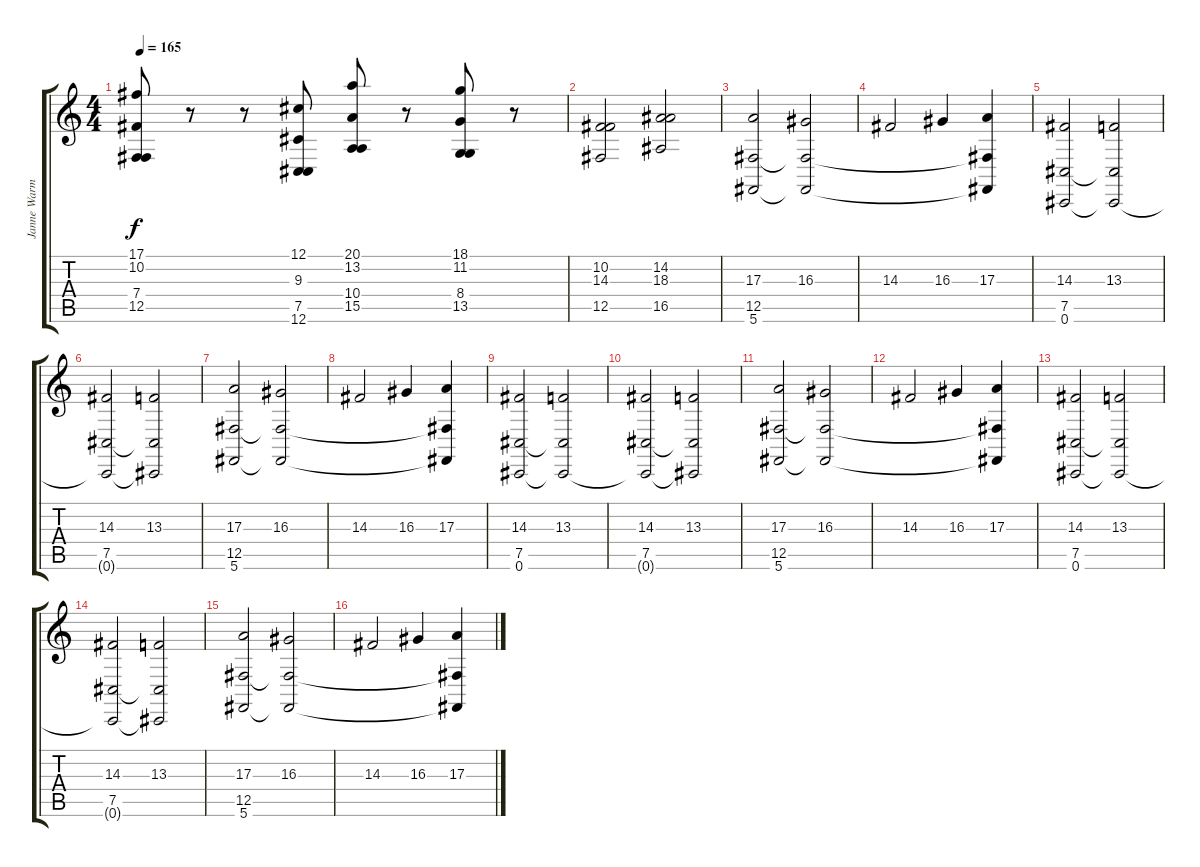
\track ("Janne Warman" "Janne Warm") {instrument stringensemble1}
\staff {score tabs}
\tuning (Db4 Ab3 E3 B2 Gb2 Db2) {hide}
\ts (4 4)
\tempo 165
\clef g2
\ks c
(17.1 10.2 7.4 12.5).8{dy f instrument orchestrahit} r.8 r.8 (12.1 9.3 7.5 12.6).8 (20.1 13.2 10.4 15.5).8 r.8 (18.1 11.2 8.4 13.5).8 r.8 |
(10.2 14.3 12.5).2{instrument stringensemble1} (14.2 18.3 16.5).2 |
(17.3 12.5 5.6).2 (16.3 12.5{t} 5.6{t}).2 |
14.3.2 16.3.4 (17.3 12.5{t} 5.6{t}).4 |
(14.3 7.5 0.6).2 (13.3 7.5{t} 0.6{t}).2 |
(14.3 7.5 0.6{t}).2 (13.3 7.5{t} 0.6{t}).2 |
(17.3 12.5 5.6).2 (16.3 12.5{t} 5.6{t}).2 |
14.3.2 16.3.4 (17.3 12.5{t} 5.6{t}).4 |
(14.3 7.5 0.6).2 (13.3 7.5{t} 0.6{t}).2 |
(14.3 7.5 0.6{t}).2 (13.3 7.5{t} 0.6{t}).2 |
(17.3 12.5 5.6).2 (16.3 12.5{t} 5.6{t}).2 |
14.3.2 16.3.4 (17.3 12.5{t} 5.6{t}).4 |
(14.3 7.5 0.6).2 (13.3 7.5{t} 0.6{t}).2 |
(14.3 7.5 0.6{t}).2 (13.3 7.5{t} 0.6{t}).2 |
(17.3 12.5 5.6).2 (16.3 12.5{t} 5.6{t}).2 |
14.3.2 16.3.4 (17.3 12.5{t} 5.6{t}).4
